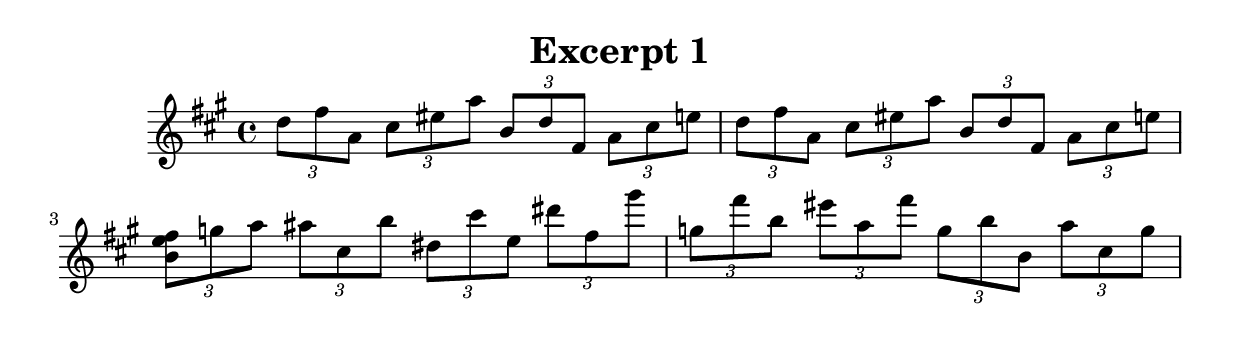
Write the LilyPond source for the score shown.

%{
The cool thing about Lilypond is that it does a lot of the layout stuff for you
automatically. The bad part is that it means you need to do a little bit 
more planning beforehand (i.e., Lilypond is not good to do composing in. Only 
really typesetting. 

Let's start with setting the treble staff 
%} 

\header {
  title = "Excerpt 1"
}

% The score block is the basis of a piece. You can omit this... but for now 
% let's not. 
\score {
  % Define the new Staff 
  \new Staff {
    % Set relative mode. You can enter notes in absolute mode or relative mode. 
    % absolute mode is pretty useless so I'll just focus on relative. 
    
    % The c after relative sets the "base" note. This c refers to the C 
    % on the bass staff  
    % ' to go up and , to go down. 
    % c' is the C above 
    % c, is the C below 
    % https://lilypond.org/doc/v2.18/Documentation/notation/writing-pitches 
    \relative c'' {
      % The next line sets up the staff itself. 
      \clef treble \key a \major \time 4/4 

      % From here you just type the note names pretty much. If the distance 
      % between the notes is greater than a 5th (without accidentals) you need 
      % to add a ' or , After a note letter you can write a number that will 
      % determine note length. (4 = quarter, 8 = eighth, etc) After you put a 
      % rhythm note, you don't need to enter it again until the note length 
      % changes. (But you can) 
      % There are ways to do this excerpt without the tuplet marks, but for 
      % now, we'll just wrap everything in a \tuplet block to make tuplets 
      % 
      % \tuplet ratio tuplet-length
      \tuplet 3/2 4 {
        %1 - I usually write measure numbers every bar or every few bars 
        % because longer scores get unruly 
        d8 fis a, cis eis a b, d fis, a cis e 
        %2 
        % the | at the end is a bar check. If you bar isn't the right number of 
        % counts it will yell at you with the line number. Priceless for debugging 
        d fis a, cis eis a b, d fis, a cis e | 
        %3 
        % brackets <> contain notes that sound at the same time 
        % the second note is g' because bracketed notes keep the reference to the 
        % first note entered (The b in the middle of the staff in this instance) 
        <b e fis> g' a ais cis, b' dis, cis' e, dis' fis, gis' | 
        %4 
        g, fis' b, eis a, fis' g, b b, a' cis, g' | 
      }
       
    } 
  }

  \layout {}
  \midi {}
}


 